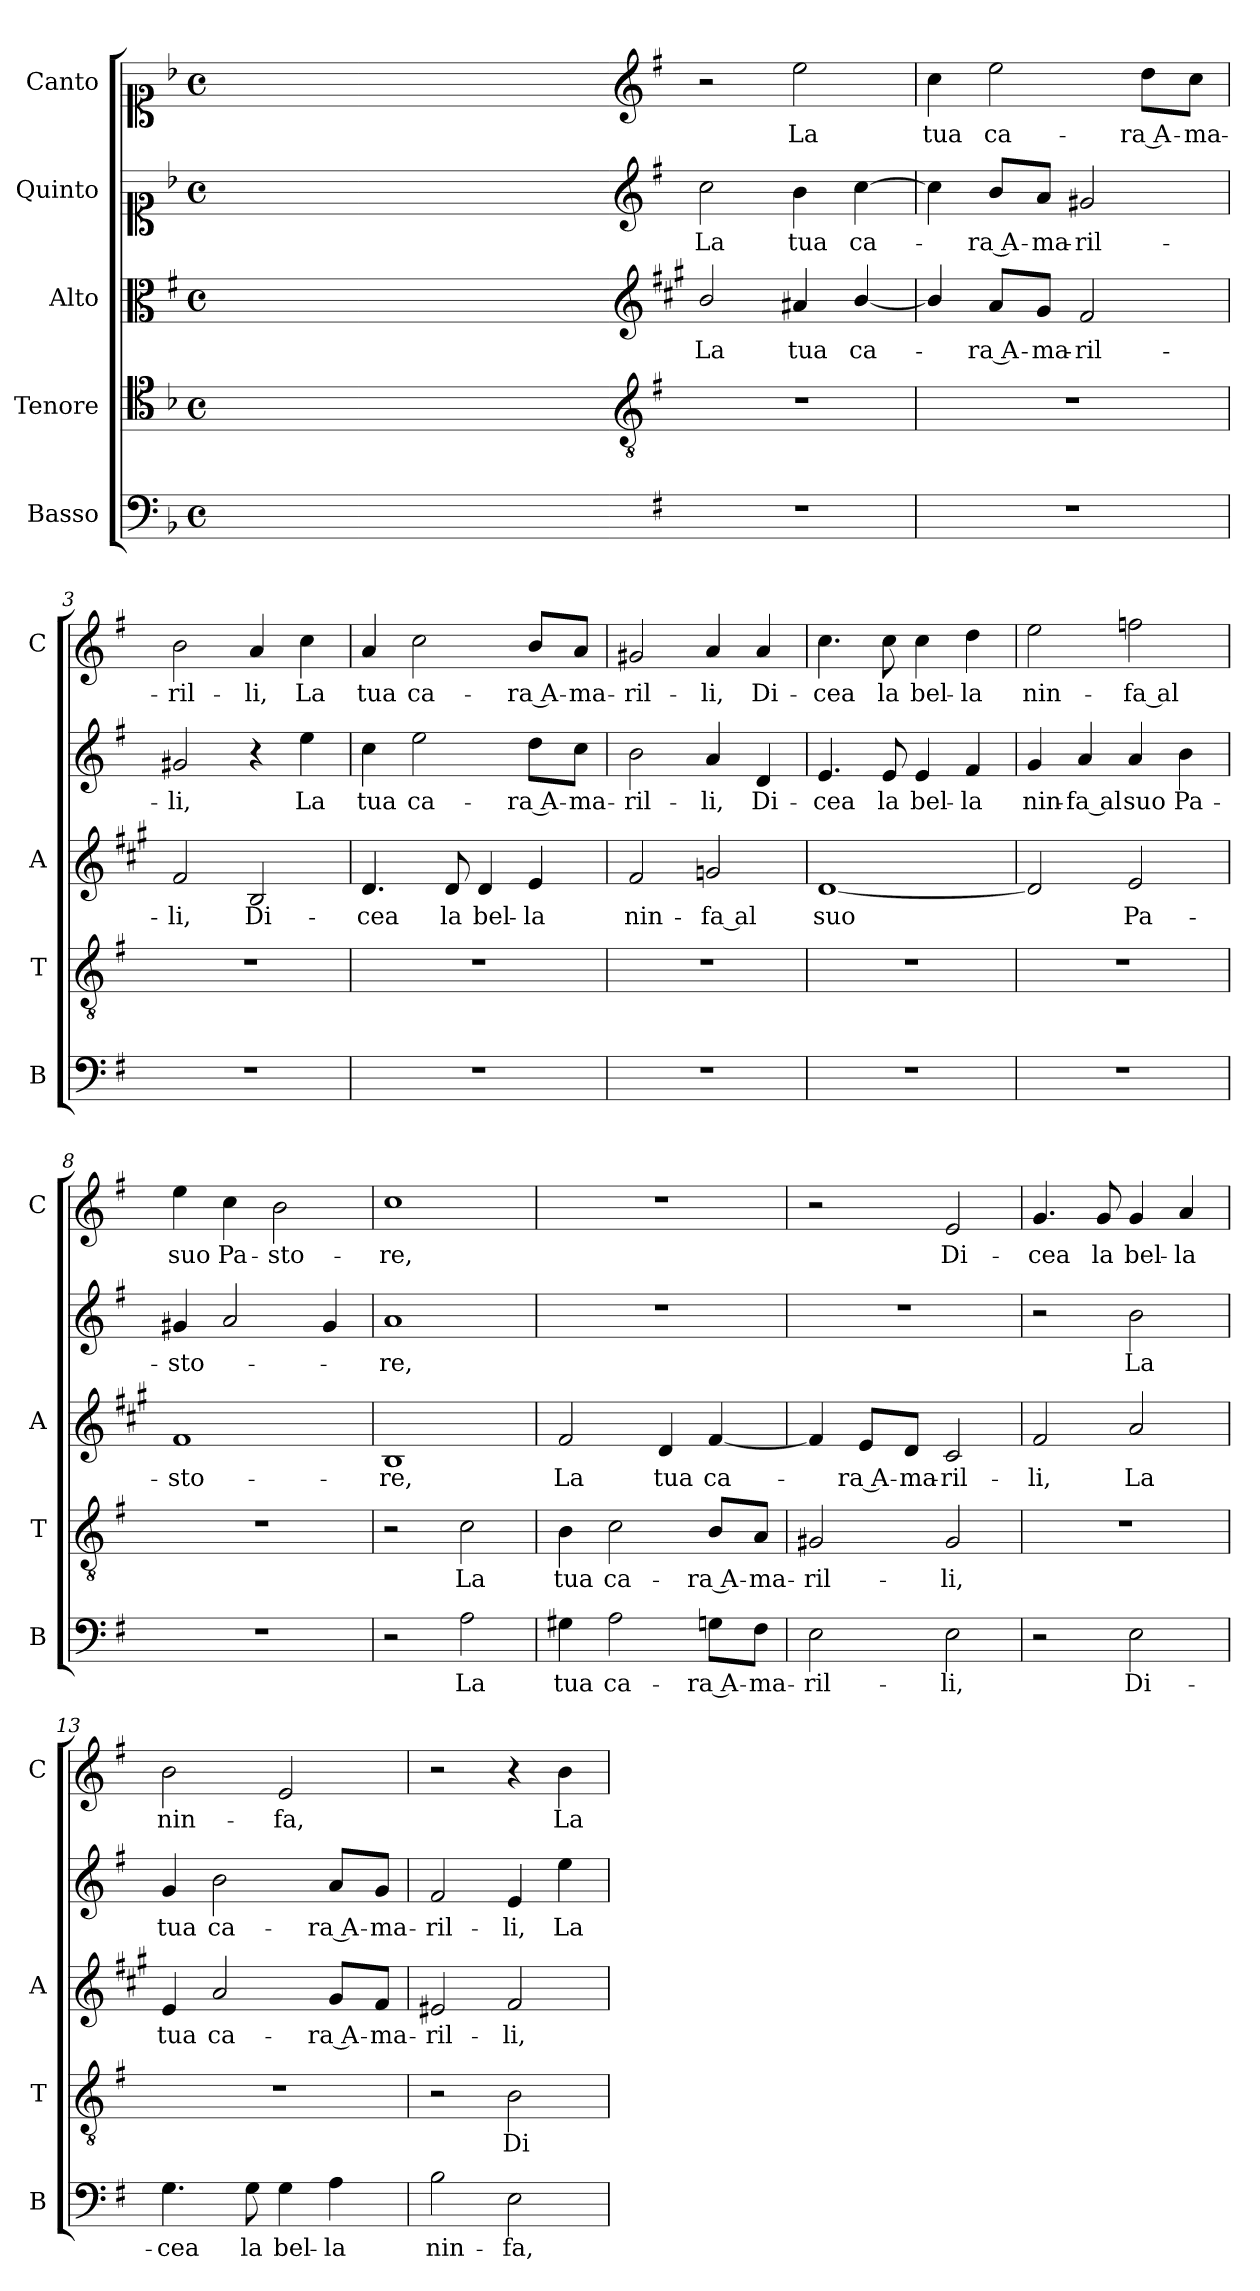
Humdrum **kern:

**kern	**text	**kern	**text	**kern	**text	**kern	**text	**kern	**text
*part5	*part5	*part4	*part4	*part3	*part3	*part2	*part2	*part1	*part1
*staff5	*staff5	*staff4	*staff4	*staff3	*staff3	*staff2	*staff2	*staff1	*staff1
*I"Basso	*	*I"Tenore	*	*I"Alto	*	*I"Quinto	*	*I"Canto	*
*I'B	*	*I'T	*	*I'A	*	*	*	*I'C	*
*clefF4	*	*clefC4	*	*clefC3	*	*clefC1	*	*clefC1	*
*	*	*	*	*ITrd1c2	*	*	*	*	*
*k[b-]	*	*k[b-]	*	*k[b-]	*	*k[b-]	*	*k[b-]	*
*F:	*	*F:	*	*F:	*	*F:	*	*F:	*
*M4/4	*	*M4/4	*	*M4/4	*	*M4/4	*	*M4/4	*
*met(c)	*	*met(c)	*	*met(c)	*	*met(c)	*	*met(c)	*
=	=	=	=	=	=	=	=	=	=
1ryy	.	1ryy	.	1ryy	.	1ryy	.	1ryy	.
=1X-	=1X-	=1X-	=1X-	=1X-	=1X-	=1X-	=1X-	=1X-	=1X-
4ryy	.	4ryy	.	4ryy	.	4ryy	.	4ryy	.
4ryy	.	4ryy	.	4ryy	.	4ryy	.	4ryy	.
4ryy	.	4ryy	.	4ryy	.	4ryy	.	4ryy	.
4ryy	.	4ryy	.	4ryy	.	4ryy	.	4ryy	.
=1-	=1-	=1-	=1-	=1-	=1-	=1-	=1-	=1-	=1-
*	*	*clefGv2	*	*clefG2	*	*clefG2	*	*clefG2	*
*k[f#]	*	*k[f#]	*	*k[f#]	*	*k[f#]	*	*k[f#]	*
*G:	*	*G:	*	*G:	*	*G:	*	*G:	*
!	!	!	!	!	!LO:LY:b	!	!LO:LY:b	!	!
1r	.	1r	.	2a/	La	2cc\	La	2r	.
!	!	!	!	!	!LO:LY:b	!	!LO:LY:b	!	!LO:LY:b
.	.	.	.	4g#X/	tua	4b\	tua	2ee\	La
!	!	!	!	!	!LO:LY:b	!	!LO:LY:b	!	!
.	.	.	.	[4a/	ca-	[4cc\	ca-	.	.
=2	=2	=2	=2	=2	=2	=2	=2	=2	=2
!	!	!	!	!	!	!	!	!	!LO:LY:b
1r	.	1r	.	4a/]	.	4cc\]	.	4cc\	tua
!	!	!	!	!	!LO:LY:b	!	!LO:LY:b	!	!LO:LY:b
.	.	.	.	8g/L	-ra A-	8b/L	-ra A-	2ee\	ca-
!	!	!	!	!	!LO:LY:b	!	!LO:LY:b	!	!
.	.	.	.	8f#/J	-ma-	8a/J	-ma-	.	.
!	!	!	!	!	!LO:LY:b	!	!LO:LY:b	!	!
.	.	.	.	2e/	-ril-	2g#X/	-ril-	.	.
!	!	!	!	!	!	!	!	!	!LO:LY:b
.	.	.	.	.	.	.	.	8dd\L	-ra A-
!	!	!	!	!	!	!	!	!	!LO:LY:b
.	.	.	.	.	.	.	.	8cc\J	-ma-
=3	=3	=3	=3	=3	=3	=3	=3	=3	=3
!	!	!	!	!	!LO:LY:b	!	!LO:LY:b	!	!LO:LY:b
1r	.	1r	.	2e/	-li,	2g#X/	-li,	2b\	-ril-
!	!	!	!	!	!LO:LY:b	!	!	!	!LO:LY:b
.	.	.	.	2A/	Di-	4r	.	4a/	-li,
!	!	!	!	!	!	!	!LO:LY:b	!	!LO:LY:b
.	.	.	.	.	.	4ee\	La	4cc\	La
=4	=4	=4	=4	=4	=4	=4	=4	=4	=4
!	!	!	!	!	!LO:LY:b	!	!LO:LY:b	!	!LO:LY:b
1r	.	1r	.	4.c/	-cea	4cc\	tua	4a/	tua
!	!	!	!	!	!	!	!LO:LY:b	!	!LO:LY:b
.	.	.	.	.	.	2ee\	ca-	2cc\	ca-
!	!	!	!	!	!LO:LY:b	!	!	!	!
.	.	.	.	8c/	la	.	.	.	.
!	!	!	!	!	!LO:LY:b	!	!	!	!
.	.	.	.	4c/	bel-	.	.	.	.
!	!	!	!	!	!LO:LY:b	!	!LO:LY:b	!	!LO:LY:b
.	.	.	.	4d/	-la	8dd\L	-ra A-	8b/L	-ra A-
!	!	!	!	!	!	!	!LO:LY:b	!	!LO:LY:b
.	.	.	.	.	.	8cc\J	-ma-	8a/J	-ma-
=5	=5	=5	=5	=5	=5	=5	=5	=5	=5
!	!	!	!	!	!LO:LY:b	!	!LO:LY:b	!	!LO:LY:b
1r	.	1r	.	2e/	nin-	2b\	-ril-	2g#X/	-ril-
!	!	!	!	!	!LO:LY:b	!	!LO:LY:b	!	!LO:LY:b
.	.	.	.	2fn/	-fa al	4a/	-li,	4a/	-li,
!	!	!	!	!	!	!	!LO:LY:b	!	!LO:LY:b
.	.	.	.	.	.	4d/	Di-	4a/	Di-
!!LO:LB:g=z
=6	=6	=6	=6	=6	=6	=6	=6	=6	=6
!	!	!	!	!	!LO:LY:b	!	!LO:LY:b	!	!LO:LY:b
1r	.	1r	.	[1c	suo	4.e/	-cea	4.cc\	-cea
!	!	!	!	!	!	!	!LO:LY:b	!	!LO:LY:b
.	.	.	.	.	.	8e/	la	8cc\	la
!	!	!	!	!	!	!	!LO:LY:b	!	!LO:LY:b
.	.	.	.	.	.	4e/	bel-	4cc\	bel-
!	!	!	!	!	!	!	!LO:LY:b	!	!LO:LY:b
.	.	.	.	.	.	4f#/	-la	4dd\	-la
=7	=7	=7	=7	=7	=7	=7	=7	=7	=7
!	!	!	!	!	!	!	!LO:LY:b	!	!LO:LY:b
1r	.	1r	.	2c/]	.	4g/	nin-	2ee\	nin-
!	!	!	!	!	!	!	!LO:LY:b	!	!
.	.	.	.	.	.	4a/	-fa al	.	.
!	!	!	!	!	!LO:LY:b	!	!LO:LY:b	!	!LO:LY:b
.	.	.	.	2d/	Pa-	4a/	suo	2ffn\	-fa al
!	!	!	!	!	!	!	!LO:LY:b	!	!
.	.	.	.	.	.	4b\	Pa-	.	.
=8	=8	=8	=8	=8	=8	=8	=8	=8	=8
!	!	!	!	!	!LO:LY:b	!	!LO:LY:b	!	!LO:LY:b
1r	.	1r	.	1e	-sto-	4g#X/	-sto-	4ee\	suo
!	!	!	!	!	!	!	!	!	!LO:LY:b
.	.	.	.	.	.	2a/	.	4cc\	Pa-
!	!	!	!	!	!	!	!	!	!LO:LY:b
.	.	.	.	.	.	.	.	2b\	-sto-
.	.	.	.	.	.	4g#/	.	.	.
=9	=9	=9	=9	=9	=9	=9	=9	=9	=9
!	!	!	!	!	!LO:LY:b	!	!LO:LY:b	!	!LO:LY:b
2r	.	2r	.	1A	-re,	1a	-re,	1cc	-re,
!	!LO:LY:b	!	!LO:LY:b	!	!	!	!	!	!
2A\	La	2c\	La	.	.	.	.	.	.
=10	=10	=10	=10	=10	=10	=10	=10	=10	=10
!	!LO:LY:b	!	!LO:LY:b	!	!LO:LY:b	!	!	!	!
4G#X\	tua	4B\	tua	2e/	La	1r	.	1r	.
!	!LO:LY:b	!	!LO:LY:b	!	!	!	!	!	!
2A\	ca-	2c\	ca-	.	.	.	.	.	.
!	!	!	!	!	!LO:LY:b	!	!	!	!
.	.	.	.	4c/	tua	.	.	.	.
!	!LO:LY:b	!	!LO:LY:b	!	!LO:LY:b	!	!	!	!
8Gn\L	-ra A-	8B/L	-ra A-	[4e/	ca-	.	.	.	.
!	!LO:LY:b	!	!LO:LY:b	!	!	!	!	!	!
8F#\J	-ma-	8A/J	-ma-	.	.	.	.	.	.
=11	=11	=11	=11	=11	=11	=11	=11	=11	=11
!	!LO:LY:b	!	!LO:LY:b	!	!	!	!	!	!
2E\	-ril-	2G#X/	-ril-	4e/]	.	1r	.	2r	.
!	!	!	!	!	!LO:LY:b	!	!	!	!
.	.	.	.	8d/L	-ra A-	.	.	.	.
!	!	!	!	!	!LO:LY:b	!	!	!	!
.	.	.	.	8c/J	-ma-	.	.	.	.
!	!LO:LY:b	!	!LO:LY:b	!	!LO:LY:b	!	!	!	!LO:LY:b
2E\	-li,	2G#/	-li,	2B/	-ril-	.	.	2e/	Di-
=12	=12	=12	=12	=12	=12	=12	=12	=12	=12
!	!	!	!	!	!LO:LY:b	!	!	!	!LO:LY:b
2r	.	1r	.	2e/	-li,	2r	.	4.g/	-cea
!	!	!	!	!	!	!	!	!	!LO:LY:b
.	.	.	.	.	.	.	.	8g/	la
!	!LO:LY:b	!	!	!	!LO:LY:b	!	!LO:LY:b	!	!LO:LY:b
2E\	Di-	.	.	2g/	La	2b\	La	4g/	bel-
!	!	!	!	!	!	!	!	!	!LO:LY:b
.	.	.	.	.	.	.	.	4a/	-la
!!LO:LB:g=z
=13	=13	=13	=13	=13	=13	=13	=13	=13	=13
!	!LO:LY:b	!	!	!	!LO:LY:b	!	!LO:LY:b	!	!LO:LY:b
4.G\	-cea	1r	.	4d/	tua	4g/	tua	2b\	nin-
!	!	!	!	!	!LO:LY:b	!	!LO:LY:b	!	!
.	.	.	.	2g/	ca-	2b\	ca-	.	.
!	!LO:LY:b	!	!	!	!	!	!	!	!
8G\	la	.	.	.	.	.	.	.	.
!	!LO:LY:b	!	!	!	!	!	!	!	!LO:LY:b
4G\	bel-	.	.	.	.	.	.	2e/	-fa,
!	!LO:LY:b	!	!	!	!LO:LY:b	!	!LO:LY:b	!	!
4A\	-la	.	.	8f#/L	-ra A-	8a/L	-ra A-	.	.
!	!	!	!	!	!LO:LY:b	!	!LO:LY:b	!	!
.	.	.	.	8e/J	-ma-	8g/J	-ma-	.	.
=14	=14	=14	=14	=14	=14	=14	=14	=14	=14
!	!LO:LY:b	!	!	!	!LO:LY:b	!	!LO:LY:b	!	!
2B\	nin-	2r	.	2d#X/	-ril-	2f#/	-ril-	2r	.
!	!LO:LY:b	!	!LO:LY:b	!	!LO:LY:b	!	!LO:LY:b	!	!
2E\	-fa,	2B\	Di-	2e/	-li,	4e/	-li,	4r	.
!	!	!	!	!	!	!	!LO:LY:b	!	!LO:LY:b
.	.	.	.	.	.	4ee\	La	4b\	La
=	=	=	=	=	=	=	=	=	=
*-	*-	*-	*-	*-	*-	*-	*-	*-	*-
